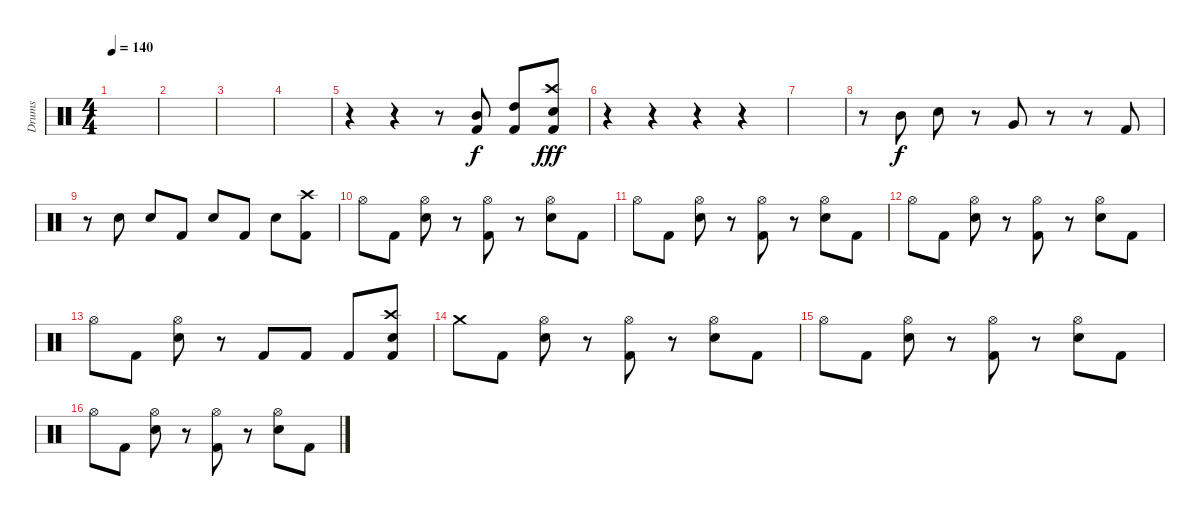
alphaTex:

\track ("Drums" "Drums") {instrument percussion}
\staff {score}
\articulation defaults
\ts (4 4)
\tempo 140
\clef neutral
\ks c
|
|
|
|
r.4 r.4 r.8 ("Mid Tom (hit)" "Kick (hit) 2").8 ("High Tom (hit)" "Kick (hit) 2").8 ("Crash high (hit)" "Electric Snare (hit)" "Kick (hit) 2").8{dy fff} |
r.4 r.4 r.4 r.4 |
|
r.8 "Mid Tom (hit)".8{dy f} "Electric Snare (hit)".8 r.8 "Very Low Tom (hit)".8 r.8 r.8 "Kick (hit) 2".8 |
r.8 "Electric Snare (hit)".8 "Electric Snare (hit)".8 "Kick (hit) 2".8 "Electric Snare (hit)".8 "Kick (hit) 2".8 "Electric Snare (hit)".8 ("Crash high (hit)" "Kick (hit) 2").8 |
"Hi-Hat (open)".8 "Kick (hit) 2".8 ("Hi-Hat (open)" "Electric Snare (hit)").8 r.8 ("Hi-Hat (open)" "Kick (hit) 2").8 r.8 ("Hi-Hat (open)" "Electric Snare (hit)").8 "Kick (hit) 2".8 |
"Hi-Hat (open)".8 "Kick (hit) 2".8 ("Hi-Hat (open)" "Electric Snare (hit)").8 r.8 ("Hi-Hat (open)" "Kick (hit) 2").8 r.8 ("Hi-Hat (open)" "Electric Snare (hit)").8 "Kick (hit) 2".8 |
"Hi-Hat (open)".8 "Kick (hit) 2".8 ("Hi-Hat (open)" "Electric Snare (hit)").8 r.8 ("Hi-Hat (open)" "Kick (hit) 2").8 r.8 ("Hi-Hat (open)" "Electric Snare (hit)").8 "Kick (hit) 2".8 |
"Hi-Hat (open)".8 "Kick (hit) 2".8 ("Hi-Hat (open)" "Electric Snare (hit)").8 r.8 "Kick (hit) 2".8 "Kick (hit) 2".8 "Kick (hit) 2".8 ("Crash high (hit)" "Electric Snare (hit)" "Kick (hit) 2").8 |
"Crash medium (hit)".8 "Kick (hit) 2".8 ("Hi-Hat (open)" "Electric Snare (hit)").8 r.8 ("Hi-Hat (open)" "Kick (hit) 2").8 r.8 ("Hi-Hat (open)" "Electric Snare (hit)").8 "Kick (hit) 2".8 |
"Hi-Hat (open)".8 "Kick (hit) 2".8 ("Hi-Hat (open)" "Electric Snare (hit)").8 r.8 ("Hi-Hat (open)" "Kick (hit) 2").8 r.8 ("Hi-Hat (open)" "Electric Snare (hit)").8 "Kick (hit) 2".8 |
"Hi-Hat (open)".8 "Kick (hit) 2".8 ("Hi-Hat (open)" "Electric Snare (hit)").8 r.8 ("Hi-Hat (open)" "Kick (hit) 2").8 r.8 ("Hi-Hat (open)" "Electric Snare (hit)").8 "Kick (hit) 2".8
